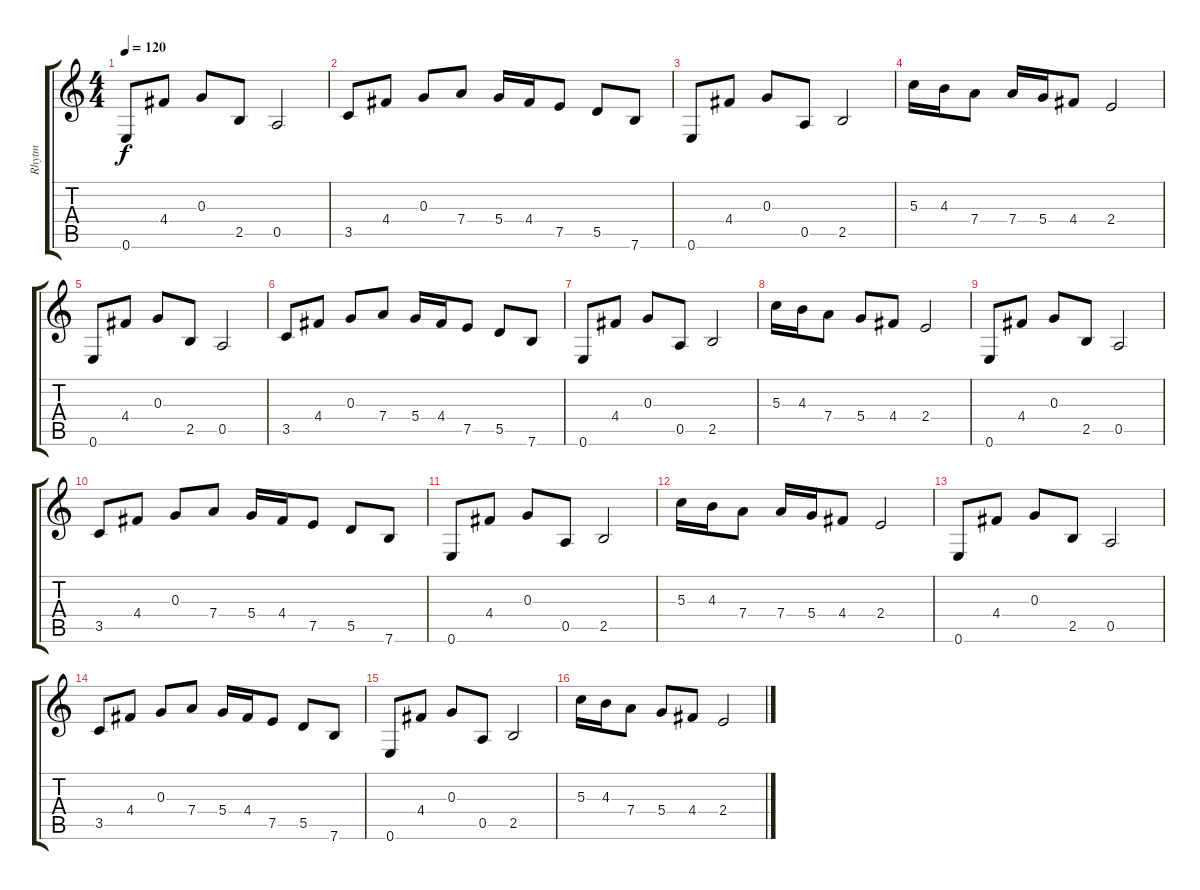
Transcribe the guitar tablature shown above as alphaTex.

\track ("Rhytm" "Rhytm") {instrument acousticguitarsteel}
\staff {score tabs}
\tuning (E4 B3 G3 D3 A2 E2) {hide}
\ts (4 4)
\tempo 120
\clef g2
\ks c
0.6.8{dy f instrument acousticguitarsteel} 4.4.8 0.3.8 2.5.8 0.5.2 |
3.5.8 4.4.8 0.3.8 7.4.8 5.4.16 4.4.16 7.5.8 5.5.8 7.6.8 |
0.6.8 4.4.8 0.3.8 0.5.8 2.5.2 |
5.3.16 4.3.16 7.4.8 7.4.16 5.4.16 4.4.8 2.4.2 |
0.6.8 4.4.8 0.3.8 2.5.8 0.5.2 |
3.5.8 4.4.8 0.3.8 7.4.8 5.4.16 4.4.16 7.5.8 5.5.8 7.6.8 |
0.6.8 4.4.8 0.3.8 0.5.8 2.5.2 |
5.3.16 4.3.16 7.4.8 5.4.8 4.4.8 2.4.2 |
0.6.8 4.4.8 0.3.8 2.5.8 0.5.2 |
3.5.8 4.4.8 0.3.8 7.4.8 5.4.16 4.4.16 7.5.8 5.5.8 7.6.8 |
0.6.8 4.4.8 0.3.8 0.5.8 2.5.2 |
5.3.16 4.3.16 7.4.8 7.4.16 5.4.16 4.4.8 2.4.2 |
0.6.8 4.4.8 0.3.8 2.5.8 0.5.2 |
3.5.8 4.4.8 0.3.8 7.4.8 5.4.16 4.4.16 7.5.8 5.5.8 7.6.8 |
0.6.8 4.4.8 0.3.8 0.5.8 2.5.2 |
5.3.16 4.3.16 7.4.8 5.4.8 4.4.8 2.4.2
